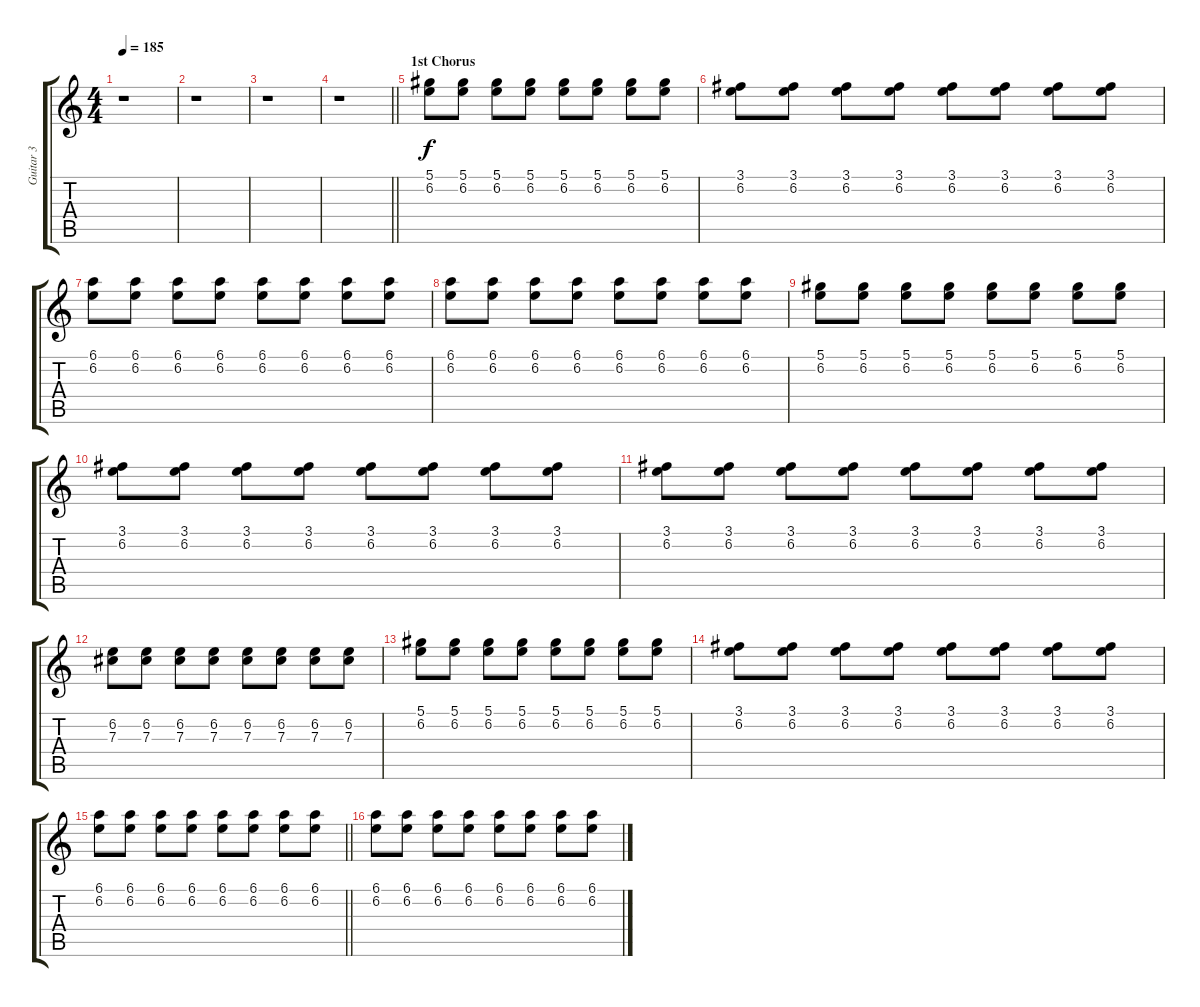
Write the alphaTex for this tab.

\track ("Guitar 3" "Guitar 3") {instrument distortionguitar}
\staff {score tabs}
\tuning (Eb4 Bb3 Gb3 Db3 Ab2 Eb2) {hide}
\ts (4 4)
\tempo 185
\clef g2
\ks c
r.1{dy f} |
r.1 |
r.1 |
\barLineRight lightlight
r.1 |
\section ("" "1st Chorus")
(5.1 6.2).8 (5.1 6.2).8 (5.1 6.2).8 (5.1 6.2).8 (5.1 6.2).8 (5.1 6.2).8 (5.1 6.2).8 (5.1 6.2).8 |
(3.1 6.2).8 (3.1 6.2).8 (3.1 6.2).8 (3.1 6.2).8 (3.1 6.2).8 (3.1 6.2).8 (3.1 6.2).8 (3.1 6.2).8 |
(6.1 6.2).8 (6.1 6.2).8 (6.1 6.2).8 (6.1 6.2).8 (6.1 6.2).8 (6.1 6.2).8 (6.1 6.2).8 (6.1 6.2).8 |
(6.1 6.2).8 (6.1 6.2).8 (6.1 6.2).8 (6.1 6.2).8 (6.1 6.2).8 (6.1 6.2).8 (6.1 6.2).8 (6.1 6.2).8 |
(5.1 6.2).8 (5.1 6.2).8 (5.1 6.2).8 (5.1 6.2).8 (5.1 6.2).8 (5.1 6.2).8 (5.1 6.2).8 (5.1 6.2).8 |
(3.1 6.2).8 (3.1 6.2).8 (3.1 6.2).8 (3.1 6.2).8 (3.1 6.2).8 (3.1 6.2).8 (3.1 6.2).8 (3.1 6.2).8 |
(3.1 6.2).8 (3.1 6.2).8 (3.1 6.2).8 (3.1 6.2).8 (3.1 6.2).8 (3.1 6.2).8 (3.1 6.2).8 (3.1 6.2).8 |
(6.2 7.3).8 (6.2 7.3).8 (6.2 7.3).8 (6.2 7.3).8 (6.2 7.3).8 (6.2 7.3).8 (6.2 7.3).8 (6.2 7.3).8 |
(5.1 6.2).8 (5.1 6.2).8 (5.1 6.2).8 (5.1 6.2).8 (5.1 6.2).8 (5.1 6.2).8 (5.1 6.2).8 (5.1 6.2).8 |
(3.1 6.2).8 (3.1 6.2).8 (3.1 6.2).8 (3.1 6.2).8 (3.1 6.2).8 (3.1 6.2).8 (3.1 6.2).8 (3.1 6.2).8 |
\barLineRight lightlight
(6.1 6.2).8 (6.1 6.2).8 (6.1 6.2).8 (6.1 6.2).8 (6.1 6.2).8 (6.1 6.2).8 (6.1 6.2).8 (6.1 6.2).8 |
(6.1 6.2).8 (6.1 6.2).8 (6.1 6.2).8 (6.1 6.2).8 (6.1 6.2).8 (6.1 6.2).8 (6.1 6.2).8 (6.1 6.2).8
